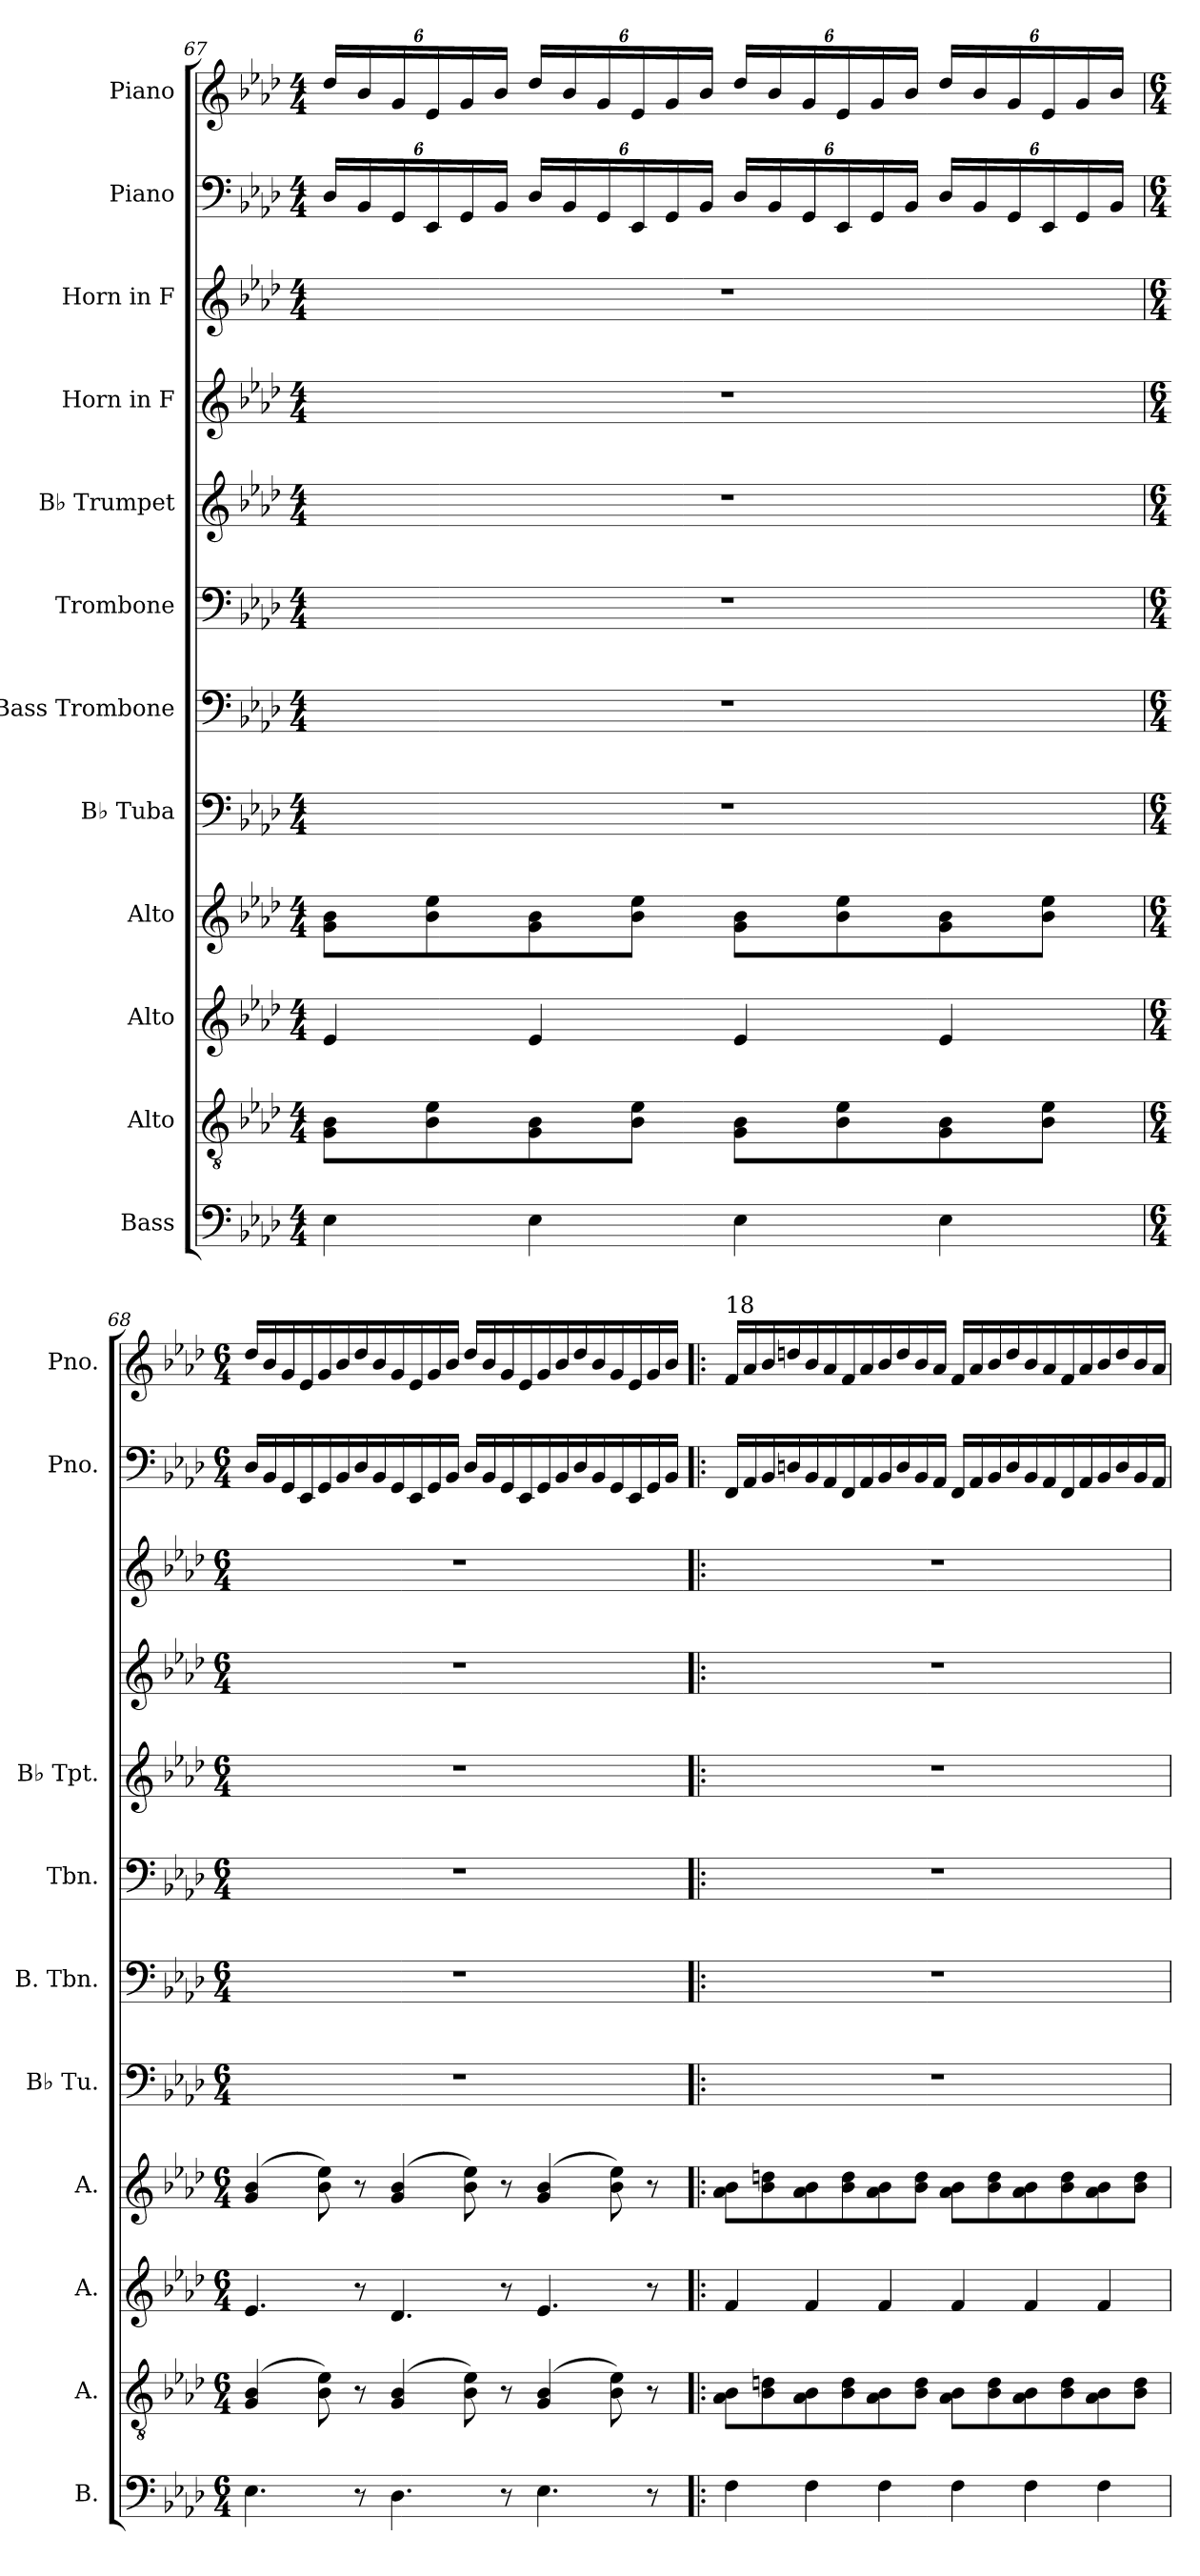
**kern	**kern	**kern	**kern	**kern	**kern	**kern	**kern	**kern	**kern	**kern	**kern
*part12	*part11	*part10	*part9	*part8	*part7	*part6	*part5	*part4	*part3	*part2	*part1
*staff12	*staff11	*staff10	*staff9	*staff8	*staff7	*staff6	*staff5	*staff4	*staff3	*staff2	*staff1
*I"Bass	*I"Alto	*I"Alto	*I"Alto	*I"B♭ Tuba	*I"Bass Trombone	*I"Trombone	*I"B♭ Trumpet	*I"Horn in F	*I"Horn in F	*I"Piano	*I"Piano
*I'B.	*I'A.	*I'A.	*I'A.	*I'B♭ Tu.	*I'B. Tbn.	*I'Tbn.	*I'B♭ Tpt.	*	*	*I'Pno.	*I'Pno.
!!LO:PB:g=z
*clefF4	*clefGv2	*clefG2	*clefG2	*clefF4	*clefF4	*clefF4	*clefG2	*clefG2	*clefG2	*clefF4	*clefG2
*	*	*	*	*	*	*	*ITrd1c2	*ITrd4c7	*ITrd4c7	*	*
*k[b-e-a-d-]	*k[b-e-a-d-]	*k[b-e-a-d-]	*k[b-e-a-d-]	*k[b-e-a-d-]	*k[b-e-a-d-]	*k[b-e-a-d-]	*k[b-e-a-d-g-c-]	*k[b-e-a-d-g-]	*k[b-e-a-d-g-]	*k[b-e-a-d-]	*k[b-e-a-d-]
*M4/4	*M4/4	*M4/4	*M4/4	*M4/4	*M4/4	*M4/4	*M4/4	*M4/4	*M4/4	*M4/4	*M4/4
*	*	*	*	*	*	*	*	*	*	*Xbrackettup	*Xbrackettup
=67	=67	=67	=67	=67	=67	=67	=67	=67	=67	=67	=67
4E-\	8G\ 8B-\L	4e-/	8g\ 8b-\L	1r	1r	1r	1r	1r	1r	24D-/LL	24dd-/LL
.	.	.	.	.	.	.	.	.	.	24BB-/	24b-/
.	.	.	.	.	.	.	.	.	.	24GG/	24g/
.	8B-\ 8e-\	.	8b-\ 8ee-\	.	.	.	.	.	.	24EE-/	24e-/
.	.	.	.	.	.	.	.	.	.	24GG/	24g/
.	.	.	.	.	.	.	.	.	.	24BB-/JJ	24b-/JJ
4E-\	8G\ 8B-\	4e-/	8g\ 8b-\	.	.	.	.	.	.	24D-/LL	24dd-/LL
.	.	.	.	.	.	.	.	.	.	24BB-/	24b-/
.	.	.	.	.	.	.	.	.	.	24GG/	24g/
.	8B-\ 8e-\J	.	8b-\ 8ee-\J	.	.	.	.	.	.	24EE-/	24e-/
.	.	.	.	.	.	.	.	.	.	24GG/	24g/
.	.	.	.	.	.	.	.	.	.	24BB-/JJ	24b-/JJ
4E-\	8G\ 8B-\L	4e-/	8g\ 8b-\L	.	.	.	.	.	.	24D-/LL	24dd-/LL
.	.	.	.	.	.	.	.	.	.	24BB-/	24b-/
.	.	.	.	.	.	.	.	.	.	24GG/	24g/
.	8B-\ 8e-\	.	8b-\ 8ee-\	.	.	.	.	.	.	24EE-/	24e-/
.	.	.	.	.	.	.	.	.	.	24GG/	24g/
.	.	.	.	.	.	.	.	.	.	24BB-/JJ	24b-/JJ
4E-\	8G\ 8B-\	4e-/	8g\ 8b-\	.	.	.	.	.	.	24D-/LL	24dd-/LL
.	.	.	.	.	.	.	.	.	.	24BB-/	24b-/
.	.	.	.	.	.	.	.	.	.	24GG/	24g/
.	8B-\ 8e-\J	.	8b-\ 8ee-\J	.	.	.	.	.	.	24EE-/	24e-/
.	.	.	.	.	.	.	.	.	.	24GG/	24g/
.	.	.	.	.	.	.	.	.	.	24BB-/JJ	24b-/JJ
!!LO:PB:g=z
=68	=68	=68	=68	=68	=68	=68	=68	=68	=68	=68	=68
*M6/4	*M6/4	*M6/4	*M6/4	*M6/4	*M6/4	*M6/4	*M6/4	*M6/4	*M6/4	*M6/4	*M6/4
4.E-\	(4G/ 4B-/	4.e-/	(4g/ 4b-/	1.r	1.r	1.r	1.r	1.r	1.r	16D-/LL	16dd-/LL
.	.	.	.	.	.	.	.	.	.	16BB-/	16b-/
.	.	.	.	.	.	.	.	.	.	16GG/	16g/
.	.	.	.	.	.	.	.	.	.	16EE-/	16e-/
.	8B-\ 8e-\)	.	8b-\ 8ee-\)	.	.	.	.	.	.	16GG/	16g/
.	.	.	.	.	.	.	.	.	.	16BB-/	16b-/
8r	8r	8r	8r	.	.	.	.	.	.	16D-/	16dd-/
.	.	.	.	.	.	.	.	.	.	16BB-/	16b-/
4.D-\	(4G/ 4B-/	4.d-/	(4g/ 4b-/	.	.	.	.	.	.	16GG/	16g/
.	.	.	.	.	.	.	.	.	.	16EE-/	16e-/
.	.	.	.	.	.	.	.	.	.	16GG/	16g/
.	.	.	.	.	.	.	.	.	.	16BB-/JJ	16b-/JJ
.	8B-\ 8e-\)	.	8b-\ 8ee-\)	.	.	.	.	.	.	16D-/LL	16dd-/LL
.	.	.	.	.	.	.	.	.	.	16BB-/	16b-/
8r	8r	8r	8r	.	.	.	.	.	.	16GG/	16g/
.	.	.	.	.	.	.	.	.	.	16EE-/	16e-/
4.E-\	(4G/ 4B-/	4.e-/	(4g/ 4b-/	.	.	.	.	.	.	16GG/	16g/
.	.	.	.	.	.	.	.	.	.	16BB-/	16b-/
.	.	.	.	.	.	.	.	.	.	16D-/	16dd-/
.	.	.	.	.	.	.	.	.	.	16BB-/	16b-/
.	8B-\ 8e-\)	.	8b-\ 8ee-\)	.	.	.	.	.	.	16GG/	16g/
.	.	.	.	.	.	.	.	.	.	16EE-/	16e-/
8r	8r	8r	8r	.	.	.	.	.	.	16GG/	16g/
.	.	.	.	.	.	.	.	.	.	16BB-/JJ	16b-/JJ
!!LO:PB:g=z
=69!|:	=69!|:	=69!|:	=69!|:	=69!|:	=69!|:	=69!|:	=69!|:	=69!|:	=69!|:	=69!|:	=69!|:
!	!	!	!	!	!	!	!	!	!	!	!LO:TX:a:t=18
4F\	8A-\ 8B-\L	4f/	8a-\ 8b-\L	1.r	1.r	1.r	1.r	1.r	1.r	16FF/LL	16f/LL
.	.	.	.	.	.	.	.	.	.	16AA-/	16a-/
.	8B-\ 8dn\	.	8b-\ 8ddn\	.	.	.	.	.	.	16BB-/	16b-/
.	.	.	.	.	.	.	.	.	.	16Dn/	16ddn/
4F\	8A-\ 8B-\	4f/	8a-\ 8b-\	.	.	.	.	.	.	16BB-/	16b-/
.	.	.	.	.	.	.	.	.	.	16AA-/	16a-/
.	8B-\ 8d\	.	8b-\ 8dd\	.	.	.	.	.	.	16FF/	16f/
.	.	.	.	.	.	.	.	.	.	16AA-/	16a-/
4F\	8A-\ 8B-\	4f/	8a-\ 8b-\	.	.	.	.	.	.	16BB-/	16b-/
.	.	.	.	.	.	.	.	.	.	16D/	16dd/
.	8B-\ 8d\J	.	8b-\ 8dd\J	.	.	.	.	.	.	16BB-/	16b-/
.	.	.	.	.	.	.	.	.	.	16AA-/JJ	16a-/JJ
4F\	8A-\ 8B-\L	4f/	8a-\ 8b-\L	.	.	.	.	.	.	16FF/LL	16f/LL
.	.	.	.	.	.	.	.	.	.	16AA-/	16a-/
.	8B-\ 8d\	.	8b-\ 8dd\	.	.	.	.	.	.	16BB-/	16b-/
.	.	.	.	.	.	.	.	.	.	16D/	16dd/
4F\	8A-\ 8B-\	4f/	8a-\ 8b-\	.	.	.	.	.	.	16BB-/	16b-/
.	.	.	.	.	.	.	.	.	.	16AA-/	16a-/
.	8B-\ 8d\	.	8b-\ 8dd\	.	.	.	.	.	.	16FF/	16f/
.	.	.	.	.	.	.	.	.	.	16AA-/	16a-/
4F\	8A-\ 8B-\	4f/	8a-\ 8b-\	.	.	.	.	.	.	16BB-/	16b-/
.	.	.	.	.	.	.	.	.	.	16D/	16dd/
.	8B-\ 8d\J	.	8b-\ 8dd\J	.	.	.	.	.	.	16BB-/	16b-/
.	.	.	.	.	.	.	.	.	.	16AA-/JJ	16a-/JJ
=	=	=	=	=	=	=	=	=	=	=	=
*-	*-	*-	*-	*-	*-	*-	*-	*-	*-	*-	*-
